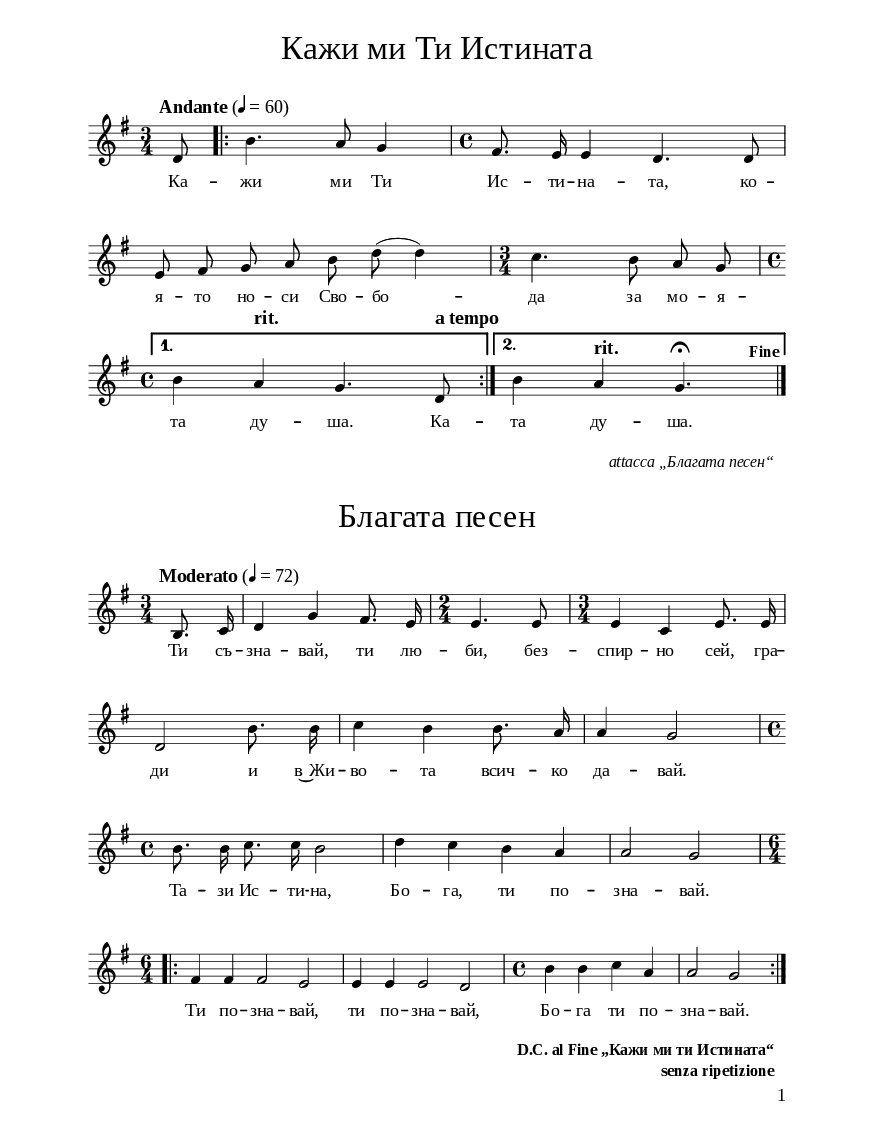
\version "2.24.2"

% include paper part and global functions
\include "include/globals.ily"

\bookpart {
  \label #'ref086_1
  \tocItem \markup "Кажи ми Ти Истината"
  \include "include/bookpart-paper.ily"
  \score {
    \include "include/score-layout.ily"

    \new Voice \absolute {
      \clef treble
      \key g \major
      \time 3/4
      \tempoFunc "Andante" 4 "60"

      \partial 8
      \autoBeamOff

      d'8 | \repeat volta 2 {
        b'4. a'8 g'4 | \time 4/4  fis'8. e'16 e'4 d'4. d'8 | \break

        e'8 fis' g' a' b' d'' ( d''4 ) | \time 3/4  c''4. b'8 a' g' | \break
      }

      \alternative {
        { \time 4/4  b'4\tempo "rit.                                  a tempo"  a' g'4. d'8 }
        {
          b'4\tempo "rit." a'4
          \override Staff.BarLine.stencil = ##f %hide bar line
          g'4.^\markup \bold{"                   Fine" } \fermata
          \revert Staff.BarLine.stencil
          \bar "|."
        }
      }
    }

    \addlyrics {
      Ка -- жи ми
      Ти Ис -- ти -- на -- та, ко -- я -- то но -- си
      Сво -- бо -- да за мо -- я -- та ду -- ша. Ка --
      та ду -- ша.
    }

    \header {
      title = \titleFunc "Кажи ми Ти Истината" "Kaži mi Ti Istinata"
    }

    \midi{}

  } % score

  \markup \italic \dc-one-nobold "attacca „Благата песен“"

  \label #'ref086_2
  \tocItem \markup "Благата песен"

  \include "include/bookpart-paper.ily"
  \score {
    \include "include/score-layout.ily"

    \new Voice \absolute {
      \clef treble
      \key g \major
      \time 3/4
      \tempoFunc "Moderato" 4 "72"

      \partial 4
      \autoBeamOff
      b8. c'16 | d'4 g' fis'8. e'16 | \time 2/4  e'4. e'8 | \time 3/4  e'4 c' e'8. e'16 \break |

      d'2 b'8. b'16 | c''4 b' b'8. a'16 | a'4 g'2 \break |

      \time 4/4  b'8. b'16 c''8. c''16 b'2 | d''4 c'' b' a' | a'2 g' \break |

      \bar ".|:-|"  \time 6/4  fis'4 fis' fis'2 e' | e'4 e' e'2 d' |  \time 4/4  b'4 b' c'' a' | a'2 g' \bar ":|."
    }

    \addlyrics {
      Ти съ -- зна -- вай, ти лю -- би,
      без -- спир -- но сей, гра -- ди и в~Жи -- во --
      та всич -- ко да -- вай. Та -- зи Ис -- ти --
      на, Бо -- га, ти по -- зна -- вай. Ти по -- зна
      -- вай, ти по -- зна -- вай, Бо -- га ти по --
      зна -- вай.
    }

    \header {
      title = \titleFunc "Благата песен" "Blagata pesen"
    }

    \midi{}

  } % score

  \markup \dc-two "D.C. al Fine „Кажи ми ти Истината“" "senza ripetizione"



} % bookpart
